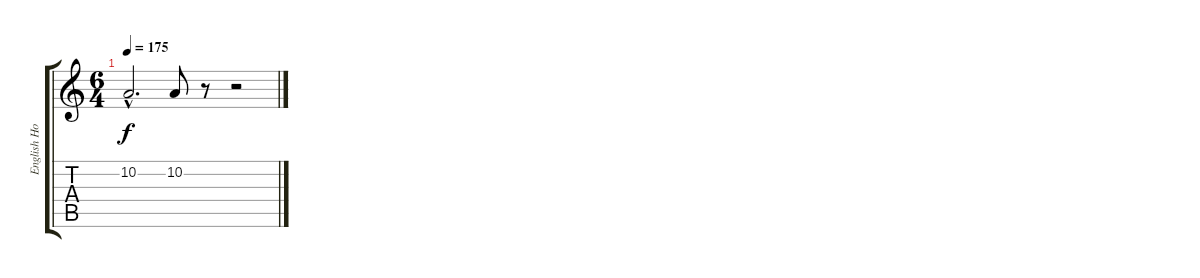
\track ("English Horn" "English Ho") {instrument englishhorn}
\staff {score tabs}
\tuning (E4 B3 G3 D3 A2 E2) {hide}
\ts (6 4)
\tempo 175
\clef g2
\ks c
10.2{hac}.2{d dy f} 10.2.8 r.8 r.2
